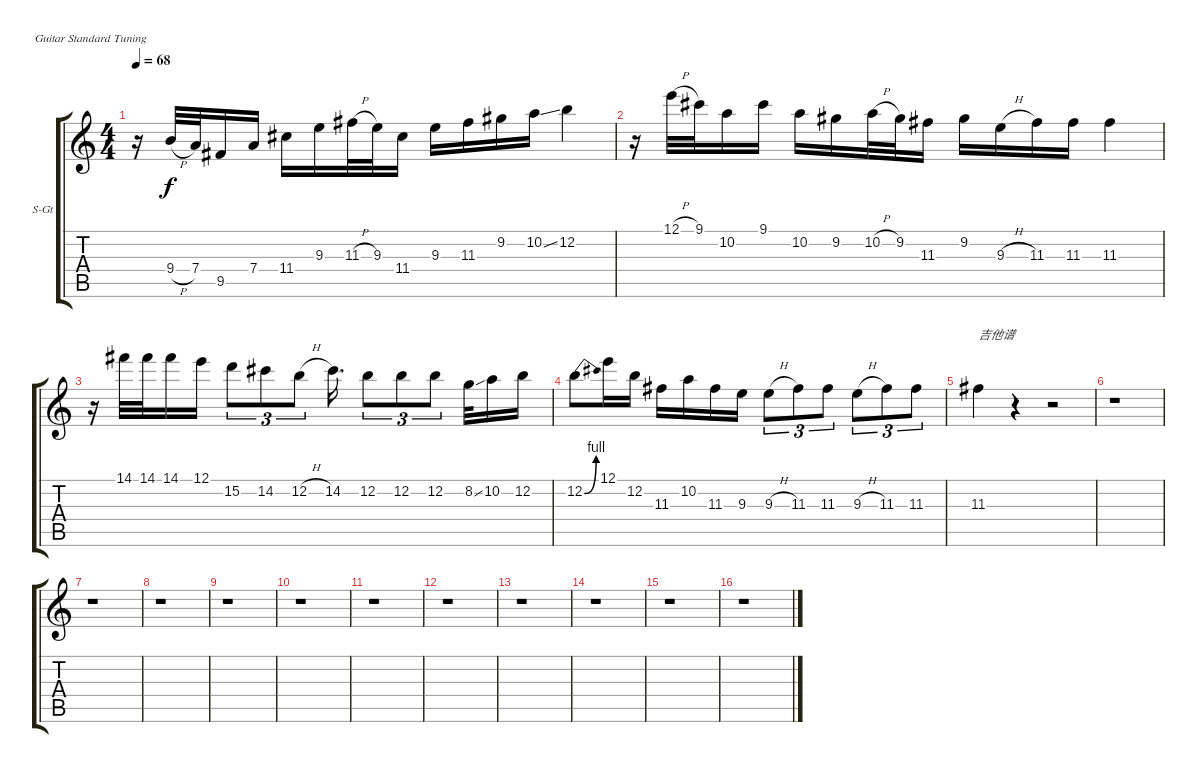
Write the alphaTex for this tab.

\bracketExtendMode groupsimilarinstruments
\firstSystemTrackNameOrientation horizontal
\otherSystemsTrackNameOrientation horizontal
\track ("黄家驹(solo)" "S-Gt") {instrument acousticguitarsteel}
\staff {score tabs}
\tuning (E4 B3 G3 D3 A2 E2)
\ts (4 4)
\tempo 68
\clef g2
\ks c
r.16{dy f} 9.4{h}.32 7.4.32 9.5.16 7.4.16 11.4.16 9.3.16 11.3{h}.32 9.3.32 11.4.16 9.3.16 11.3.16 9.2.16 10.2{ss}.16 12.2.4 |
r.16 12.1{h}.32 9.1.32 10.2.16 9.1.16 10.2.16 9.2.16 10.2{h}.32 9.2.32 11.3.16 9.2.16 9.3{h}.16 11.3.16 11.3.16 11.3.4 |
r.16 14.1.32 14.1.32 14.1.16 12.1.16 15.2.8{tu (3 2)} 14.2.8{tu (3 2)} 12.2{h}.8{tu (3 2)} 14.2.16{d} 12.2.8{tu (3 2)} 12.2.8{tu (3 2)} 12.2.8{tu (3 2)} 8.2{ss}.32 10.2.16 12.2.16 |
12.2{be (bend 0 0 60 4)}.8 12.1.16 12.2.16 11.3.16 10.2.16 11.3.16 9.3.16 9.3{h}.8{tu (3 2)} 11.3.8{tu (3 2)} 11.3.8{tu (3 2)} 9.3{h}.8{tu (3 2)} 11.3.8{tu (3 2)} 11.3.8{tu (3 2)} |
11.3.4{txt "吉他谱"} r.4 r.2 |
r.1 |
r.1 |
r.1 |
r.1 |
r.1 |
r.1 |
r.1 |
r.1 |
r.1 |
r.1 |
r.1
